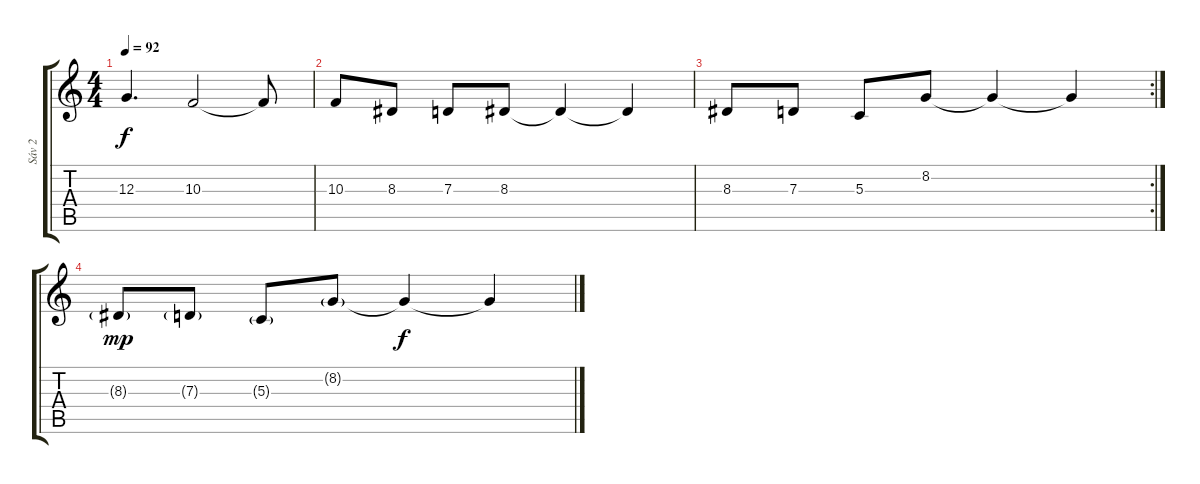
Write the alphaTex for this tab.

\track ("Sáv 2" "Sáv 2") {instrument cello}
\staff {score tabs}
\tuning (E4 B3 G3 D3 A2 E2) {hide}
\ts (4 4)
\tempo 92
\clef g2
\ks c
12.3.4{d dy f} 10.3.2 10.3{t}.8 |
10.3.8 8.3.8 7.3.8 8.3.8 8.3{t}.4 8.3{t}.4 |
\rc 2
8.3.8 7.3.8 5.3.8 8.2.8 8.2{t}.4 8.2{t}.4 |
8.3{g}.8{dy mp} 7.3{g}.8 5.3{g}.8 8.2{g}.8 8.2{t}.4{dy f} 8.2{t}.4
